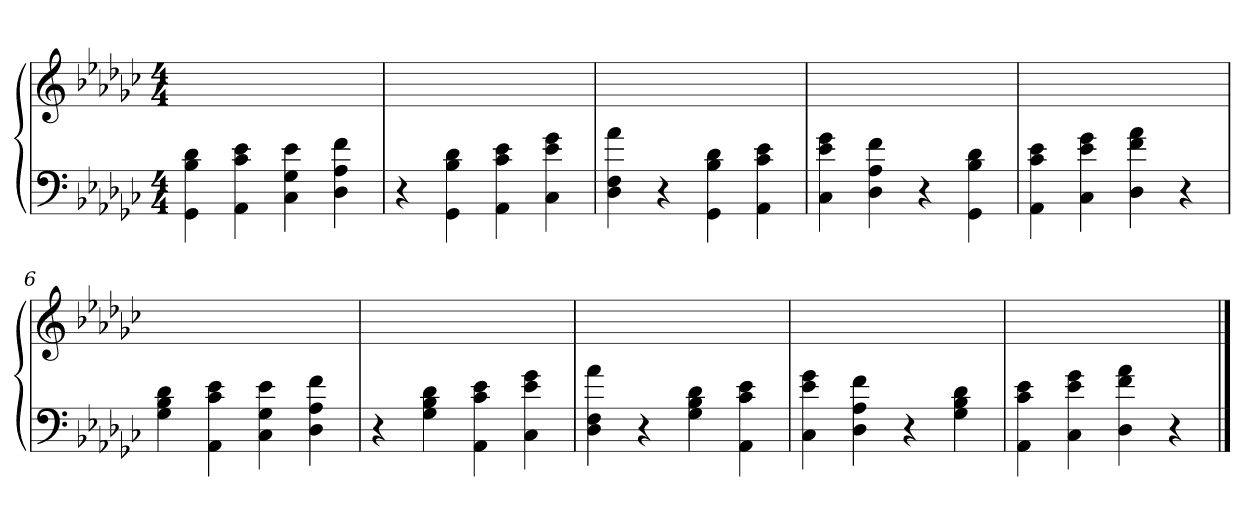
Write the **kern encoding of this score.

**kern	**kern
*part2	*part1
*staff2	*staff1
*clefF4	*clefG2
*k[b-e-a-d-g-c-]	*k[b-e-a-d-g-c-]
*G-:	*G-:
*M4/4	*M4/4
*MM60	*MM60
=1	=1
4GG- 4B- 4d-	1ryy
4AA- 4c- 4e-	.
4C- 4G- 4e-	.
4D- 4A- 4f	.
=2	=2
4r	1ryy
4GG- 4B- 4d-	.
4AA- 4c- 4e-	.
4C- 4e- 4g-	.
=3	=3
4D- 4F 4a-	1ryy
4r	.
4GG- 4B- 4d-	.
4AA- 4c- 4e-	.
=4	=4
4C- 4e- 4g-	1ryy
4D- 4A- 4f	.
4r	.
4GG- 4B- 4d-	.
=5	=5
4AA- 4c- 4e-	1ryy
4C- 4e- 4g-	.
4D- 4f 4a-	.
4r	.
=6	=6
4G- 4B- 4d-	1ryy
4AA- 4c- 4e-	.
4C- 4G- 4e-	.
4D- 4A- 4f	.
=7	=7
4r	1ryy
4G- 4B- 4d-	.
4AA- 4c- 4e-	.
4C- 4e- 4g-	.
=8	=8
4D- 4F 4a-	1ryy
4r	.
4G- 4B- 4d-	.
4AA- 4c- 4e-	.
=9	=9
4C- 4e- 4g-	1ryy
4D- 4A- 4f	.
4r	.
4G- 4B- 4d-	.
=10	=10
4AA- 4c- 4e-	1ryy
4C- 4e- 4g-	.
4D- 4f 4a-	.
4r	.
==	==
*-	*-
